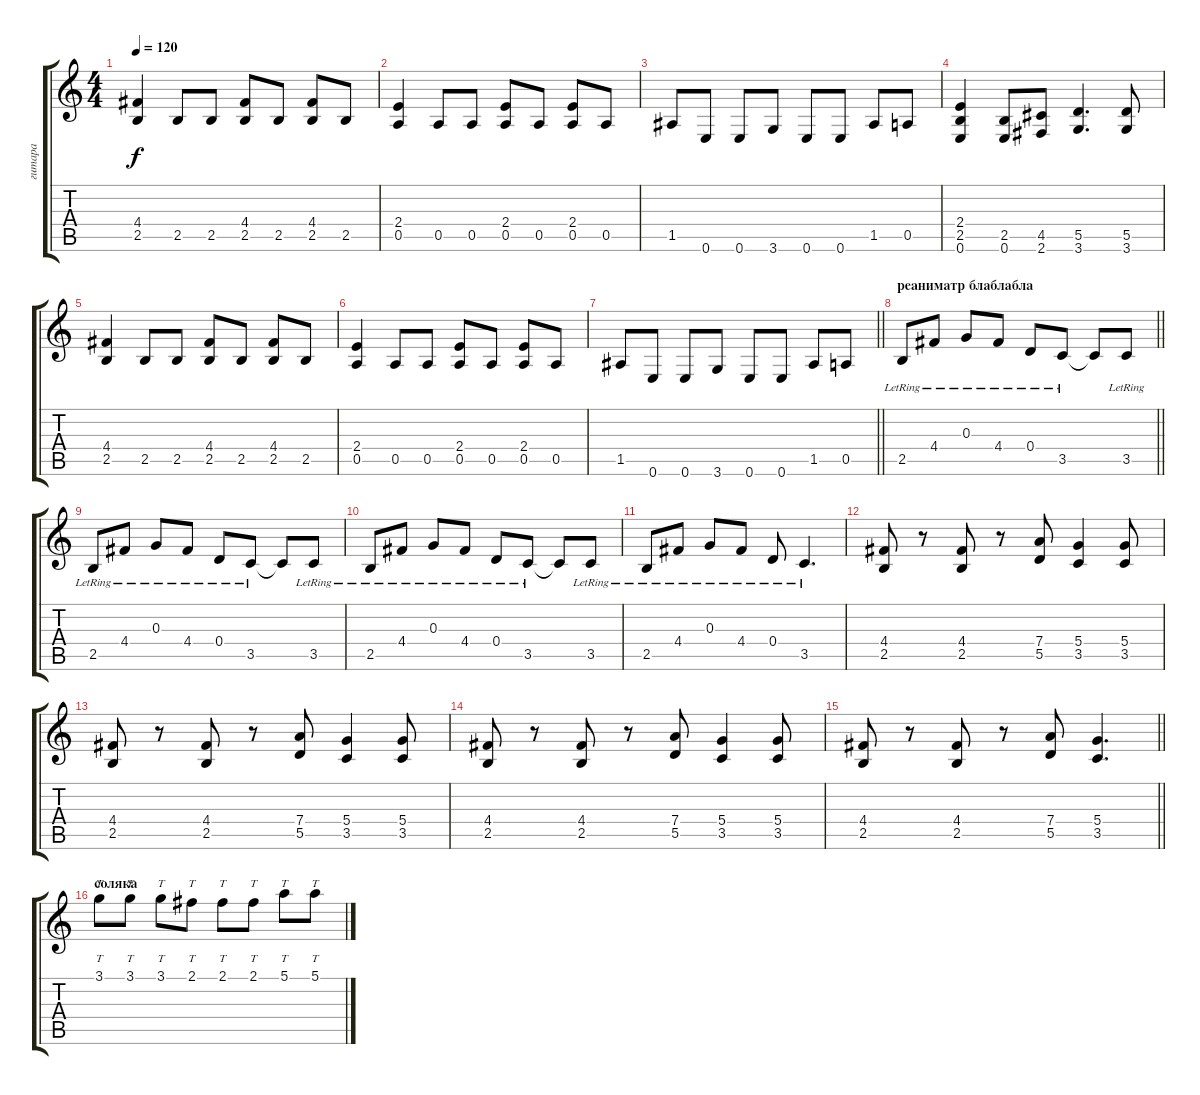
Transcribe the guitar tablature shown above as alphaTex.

\track ("гитара" "гитара") {instrument electricguitarclean}
\staff {score tabs}
\tuning (E4 B3 G3 D3 A2 E2) {hide}
\ts (4 4)
\tempo 120
\clef g2
\ks c
(4.4 2.5).4{dy f} 2.5.8 2.5.8 (4.4 2.5).8 2.5.8 (4.4 2.5).8 2.5.8 |
(2.4 0.5).4 0.5.8 0.5.8 (2.4 0.5).8 0.5.8 (2.4 0.5).8 0.5.8 |
1.5.8 0.6.8 0.6.8 3.6.8 0.6.8 0.6.8 1.5.8 0.5.8 |
(2.4 2.5 0.6).4 (2.5 0.6).8 (4.5 2.6).8 (5.5 3.6).4{d} (5.5 3.6).8 |
(4.4 2.5).4 2.5.8 2.5.8 (4.4 2.5).8 2.5.8 (4.4 2.5).8 2.5.8 |
(2.4 0.5).4 0.5.8 0.5.8 (2.4 0.5).8 0.5.8 (2.4 0.5).8 0.5.8 |
\barLineRight lightlight
1.5.8 0.6.8 0.6.8 3.6.8 0.6.8 0.6.8 1.5.8 0.5.8 |
\section ("" "реаниматр блаблабла")
\barLineRight lightlight
2.5{lr}.8{instrument electricguitarclean} 4.4{lr}.8 0.3{lr}.8 4.4{lr}.8 0.4{lr}.8 3.5{lr}.8 3.5{t}.8 3.5{lr}.8 |
2.5{lr}.8{instrument electricguitarclean} 4.4{lr}.8 0.3{lr}.8 4.4{lr}.8 0.4{lr}.8 3.5{lr}.8 3.5{t}.8 3.5{lr}.8 |
2.5{lr}.8{instrument electricguitarclean} 4.4{lr}.8 0.3{lr}.8 4.4{lr}.8 0.4{lr}.8 3.5{lr}.8 3.5{t}.8 3.5{lr}.8 |
2.5{lr}.8{instrument electricguitarclean} 4.4{lr}.8 0.3{lr}.8 4.4{lr}.8 0.4{lr}.8 3.5{lr}.4{d} |
(4.4 2.5).8{instrument distortionguitar} r.8 (4.4 2.5).8 r.8 (7.4 5.5).8 (5.4 3.5).4 (5.4 3.5).8 |
(4.4 2.5).8 r.8 (4.4 2.5).8 r.8 (7.4 5.5).8 (5.4 3.5).4 (5.4 3.5).8 |
(4.4 2.5).8 r.8 (4.4 2.5).8 r.8 (7.4 5.5).8 (5.4 3.5).4 (5.4 3.5).8 |
\barLineRight lightlight
(4.4 2.5).8 r.8 (4.4 2.5).8 r.8 (7.4 5.5).8 (5.4 3.5).4{d} |
\section ("" "соляка")
3.1.8{tt} 3.1.8{tt} 3.1.8{tt} 2.1.8{tt} 2.1.8{tt} 2.1.8{tt} 5.1.8{tt} 5.1.8{tt}
